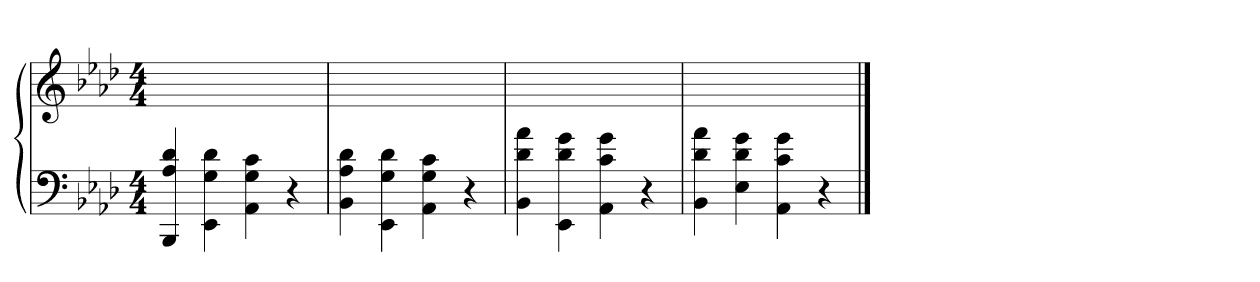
**kern	**kern
*part2	*part1
*staff2	*staff1
*clefF4	*clefG2
*k[b-e-a-d-]	*k[b-e-a-d-]
*A-:	*A-:
*M4/4	*M4/4
*MM60	*MM60
=1	=1
4BBB- 4A- 4d-	1ryy
4EE- 4G 4d-	.
4AA- 4G 4c	.
4r	.
=2	=2
4BB- 4A- 4d-	1ryy
4EE- 4G 4d-	.
4AA- 4G 4c	.
4r	.
=3	=3
4BB- 4d- 4a-	1ryy
4EE- 4d- 4g	.
4AA- 4c 4g	.
4r	.
=4	=4
4BB- 4d- 4a-	1ryy
4E- 4d- 4g	.
4AA- 4c 4g	.
4r	.
==	==
*-	*-
